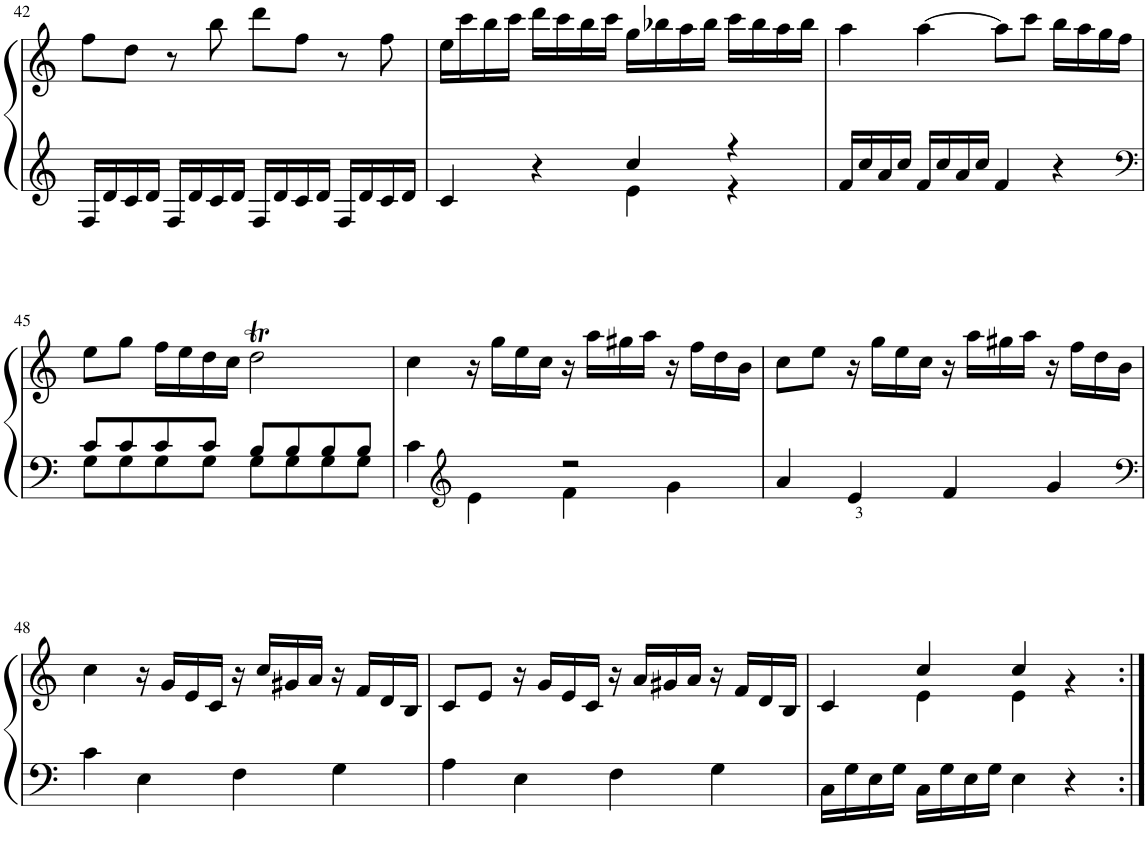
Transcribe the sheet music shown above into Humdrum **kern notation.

**kern	**kern
*part1	*part1
*staff2	*staff1
*I"Piano	*
*I'Pno.	*
!!LO:PB:g=z
*clefG2	*clefG2
*k[]	*k[]
*M4/4	*M4/4
*met(c)	*met(c)
=42	=42
16F/LL	8ff\L
16d/	.
16c/	8dd\J
16d/JJ	.
16F/LL	8r
16d/	.
16c/	8bb\
16d/JJ	.
16F/LL	8ddd\L
16d/	.
16c/	8ff\J
16d/JJ	.
16F/LL	8r
16d/	.
16c/	8ff\
16d/JJ	.
=43	=43
*^	*
4c/	2ryy	16ee\LL
.	.	16ccc\
.	.	16bb\
.	.	16ccc\JJ
4r	.	16ddd\LL
.	.	16ccc\
.	.	16bb\
.	.	16ccc\JJ
4e\	4cc/	16gg\LL
.	.	16bb-X\
.	.	16aa\
.	.	16bb-\JJ
4r	4r	16ccc\LL
.	.	16bb-\
.	.	16aa\
.	.	16bb-\JJ
*v	*v	*
=44	=44
16f/LL	4aa\
16cc/	.
16a/	.
16cc/JJ	.
16f/LL	[4aa\
16cc/	.
16a/	.
16cc/JJ	.
4f/	8aa\L]
.	8ccc\J
4r	16bb\LL
.	16aa\
.	16gg\
.	16ff\JJ
!!LO:LB:g=z
=45	=45
*clefF4	*
*^	*
8c/L	8G\L	8ee\L
8c/	8G\	8gg\J
8c/	8G\	16ff\LL
.	.	16ee\
8c/J	8G\J	16dd\
.	.	16cc\JJ
8B/L	8G\L	2ddT\
8B/	8G\	.
8B/	8G\	.
8B/J	8G\J	.
=46	=46	=46
4c\	4ryy	4cc\
*clefG2	*	*
4ryy	4e\	16r
.	.	16gg\LL
.	.	16ee\
.	.	16cc\JJ
2r	4f\	16r
.	.	16aa\LL
.	.	16gg#X\
.	.	16aa\JJ
.	4g\	16r
.	.	16ff\LL
.	.	16dd\
.	.	16b\JJ
*v	*v	*
=47	=47
4a/	8cc\L
.	8ee\J
4e/	16r
.	16gg\LL
.	16ee\
.	16cc\JJ
4f/	16r
.	16aa\LL
.	16gg#X\
.	16aa\JJ
4g/	16r
.	16ff\LL
.	16dd\
.	16b\JJ
!!LO:LB:g=z
=48	=48
*clefF4	*
4c\	4cc\
4E\	16r
.	16g/LL
.	16e/
.	16c/JJ
4F\	16r
.	16cc/LL
.	16g#X/
.	16a/JJ
4G\	16r
.	16f/LL
.	16d/
.	16B/JJ
=49	=49
4A\	8c/L
.	8e/J
4E\	16r
.	16g/LL
.	16e/
.	16c/JJ
4F\	16r
.	16a/LL
.	16g#X/
.	16a/JJ
4G\	16r
.	16f/LL
.	16d/
.	16B/JJ
=50	=50
*	*^
16C\LL	4c/	4ryy
16G\	.	.
16E\	.	.
16G\JJ	.	.
16C\LL	4e\	4cc/
16G\	.	.
16E\	.	.
16G\JJ	.	.
4E\	4e\	4cc/
4r	4ryy	4r
*	*v	*v
=:|!	=:|!
*-	*-
